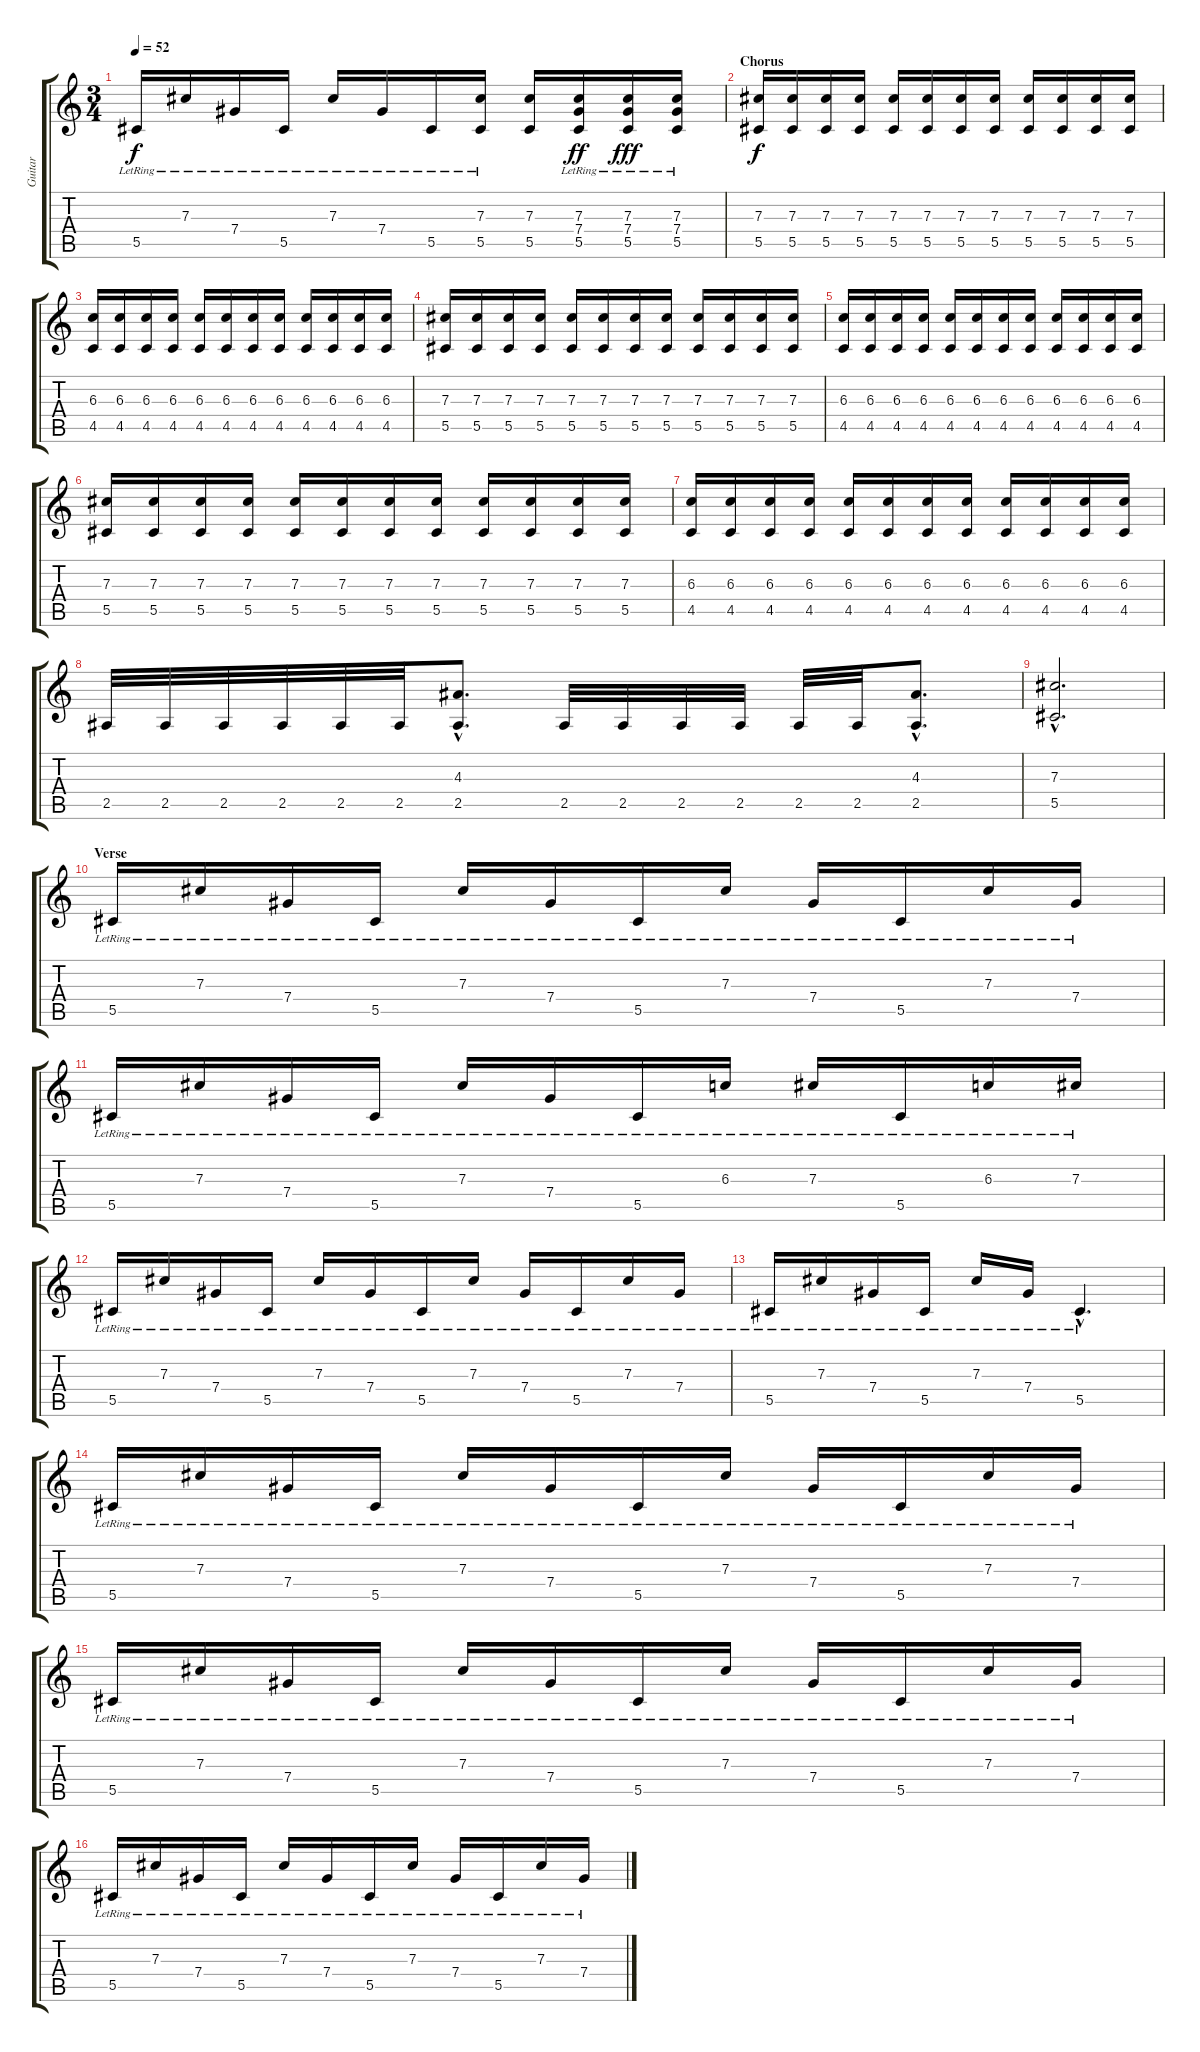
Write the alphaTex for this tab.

\track ("Guitar" "Guitar") {instrument electricguitarjazz}
\staff {score tabs}
\tuning (Eb4 Bb3 Gb3 Db3 Ab2 Eb2) {hide}
\ts (3 4)
\tempo 52
\clef g2
\ks c
5.5{lr}.16{dy f} 7.3{lr}.16 7.4{lr}.16 5.5{lr}.16 7.3{lr}.16 7.4{lr}.16 5.5{lr}.16 (7.3{lr} 5.5).16 (7.3 5.5).16 (7.3 7.4 5.5{lr}).16{dy ff} (7.3{lr} 7.4 5.5).16{dy fff} (7.3 7.4{lr} 5.5).16 |
\section ("" "Chorus")
(7.3 5.5).16{dy f instrument distortionguitar} (7.3 5.5).16 (7.3 5.5).16 (7.3 5.5).16 (7.3 5.5).16 (7.3 5.5).16 (7.3 5.5).16 (7.3 5.5).16 (7.3 5.5).16 (7.3 5.5).16 (7.3 5.5).16 (7.3 5.5).16 |
(6.3 4.5).16 (6.3 4.5).16 (6.3 4.5).16 (6.3 4.5).16 (6.3 4.5).16 (6.3 4.5).16 (6.3 4.5).16 (6.3 4.5).16 (6.3 4.5).16 (6.3 4.5).16 (6.3 4.5).16 (6.3 4.5).16 |
(7.3 5.5).16 (7.3 5.5).16 (7.3 5.5).16 (7.3 5.5).16 (7.3 5.5).16 (7.3 5.5).16 (7.3 5.5).16 (7.3 5.5).16 (7.3 5.5).16 (7.3 5.5).16 (7.3 5.5).16 (7.3 5.5).16 |
(6.3 4.5).16 (6.3 4.5).16 (6.3 4.5).16 (6.3 4.5).16 (6.3 4.5).16 (6.3 4.5).16 (6.3 4.5).16 (6.3 4.5).16 (6.3 4.5).16 (6.3 4.5).16 (6.3 4.5).16 (6.3 4.5).16 |
(7.3 5.5).16 (7.3 5.5).16 (7.3 5.5).16 (7.3 5.5).16 (7.3 5.5).16 (7.3 5.5).16 (7.3 5.5).16 (7.3 5.5).16 (7.3 5.5).16 (7.3 5.5).16 (7.3 5.5).16 (7.3 5.5).16 |
(6.3 4.5).16 (6.3 4.5).16 (6.3 4.5).16 (6.3 4.5).16 (6.3 4.5).16 (6.3 4.5).16 (6.3 4.5).16 (6.3 4.5).16 (6.3 4.5).16 (6.3 4.5).16 (6.3 4.5).16 (6.3 4.5).16 |
2.5.32 2.5.32 2.5.32 2.5.32 2.5.32 2.5.32 (4.3{hac} 2.5{hac}).8{d} 2.5.32 2.5.32 2.5.32 2.5.32 2.5.32 2.5.32 (4.3{hac} 2.5{hac}).8{d} |
(7.3{hac} 5.5{hac}).2{d} |
\section ("" "Verse")
5.5{lr}.16{instrument electricguitarjazz} 7.3{lr}.16 7.4{lr}.16 5.5{lr}.16 7.3{lr}.16 7.4{lr}.16 5.5{lr}.16 7.3{lr}.16 7.4{lr}.16 5.5{lr}.16 7.3{lr}.16 7.4{lr}.16 |
5.5{lr}.16 7.3{lr}.16 7.4{lr}.16 5.5{lr}.16 7.3{lr}.16 7.4{lr}.16 5.5{lr}.16 6.3{lr}.16 7.3{lr}.16 5.5{lr}.16 6.3{lr}.16 7.3{lr}.16 |
5.5{lr}.16 7.3{lr}.16 7.4{lr}.16 5.5{lr}.16 7.3{lr}.16 7.4{lr}.16 5.5{lr}.16 7.3{lr}.16 7.4{lr}.16 5.5{lr}.16 7.3{lr}.16 7.4{lr}.16 |
5.5{lr}.16 7.3{lr}.16 7.4{lr}.16 5.5{lr}.16 7.3{lr}.16 7.4{lr}.16 5.5{hac lr}.4{d} |
5.5{lr}.16{volume 10} 7.3{lr}.16 7.4{lr}.16 5.5{lr}.16 7.3{lr}.16 7.4{lr}.16 5.5{lr}.16 7.3{lr}.16 7.4{lr}.16 5.5{lr}.16 7.3{lr}.16 7.4{lr}.16 |
5.5{lr}.16 7.3{lr}.16 7.4{lr}.16 5.5{lr}.16 7.3{lr}.16 7.4{lr}.16 5.5{lr}.16 7.3{lr}.16 7.4{lr}.16 5.5{lr}.16 7.3{lr}.16 7.4{lr}.16 |
5.5{lr}.16 7.3{lr}.16 7.4{lr}.16 5.5{lr}.16 7.3{lr}.16 7.4{lr}.16 5.5{lr}.16 7.3{lr}.16 7.4{lr}.16 5.5{lr}.16 7.3{lr}.16 7.4{lr}.16
